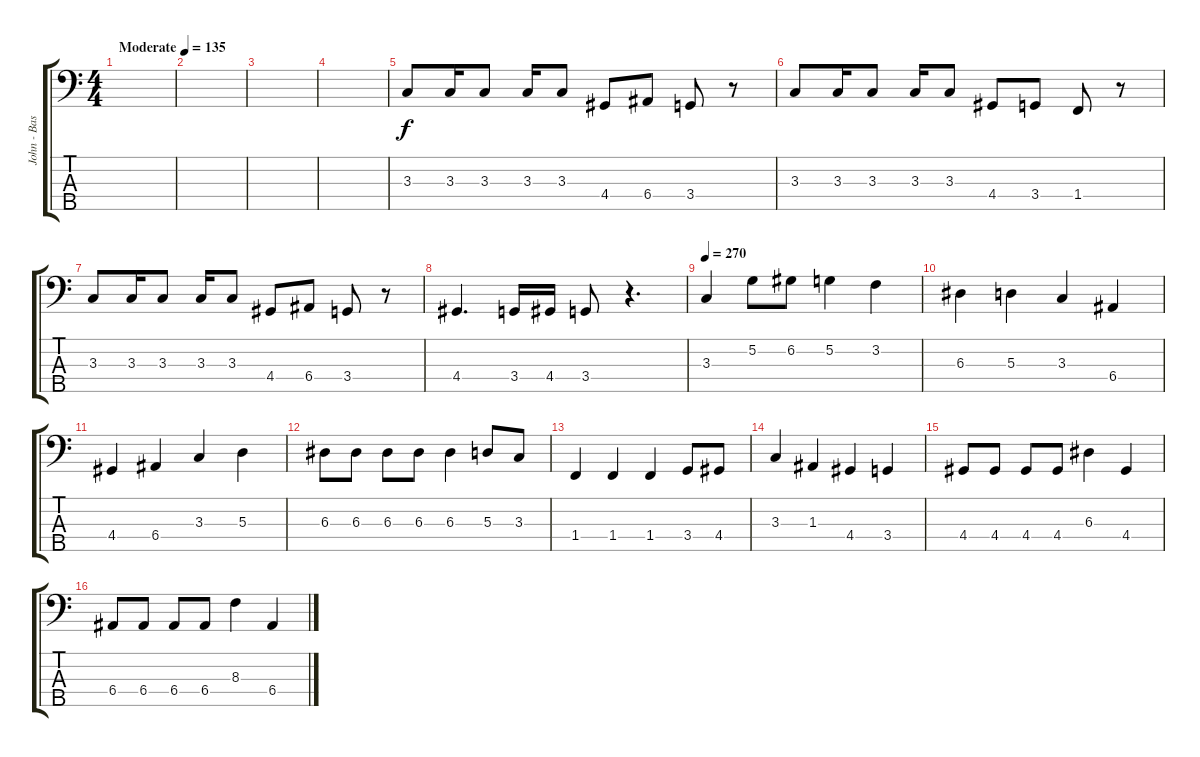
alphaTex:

\track ("John - Bass" "John - Bas") {instrument electricbassfinger}
\staff {score tabs}
\tuning (G2 D2 A1 E1 B0) {hide}
\ts (4 4)
\tempo (135 "Moderate")
\clef f4
\ks c
|
|
|
|
3.3.8 3.3.16 3.3.8 3.3.16 3.3.8 4.4.8 6.4.8 3.4.8 r.8 |
3.3.8 3.3.16 3.3.8 3.3.16 3.3.8 4.4.8 3.4.8 1.4.8 r.8 |
3.3.8 3.3.16 3.3.8 3.3.16 3.3.8 4.4.8 6.4.8 3.4.8 r.8 |
4.4.4{d} 3.4.16 4.4.16 3.4.8 r.4{d} |
\tempo 270
3.3.4 5.2.8 6.2.8 5.2.4 3.2.4 |
6.3.4 5.3.4 3.3.4 6.4.4 |
4.4.4 6.4.4 3.3.4 5.3.4 |
6.3.8 6.3.8 6.3.8 6.3.8 6.3.4 5.3.8 3.3.8 |
1.4.4 1.4.4 1.4.4 3.4.8 4.4.8 |
3.3.4 1.3.4 4.4.4 3.4.4 |
4.4.8 4.4.8 4.4.8 4.4.8 6.3.4 4.4.4 |
6.4.8 6.4.8 6.4.8 6.4.8 8.3.4 6.4.4
